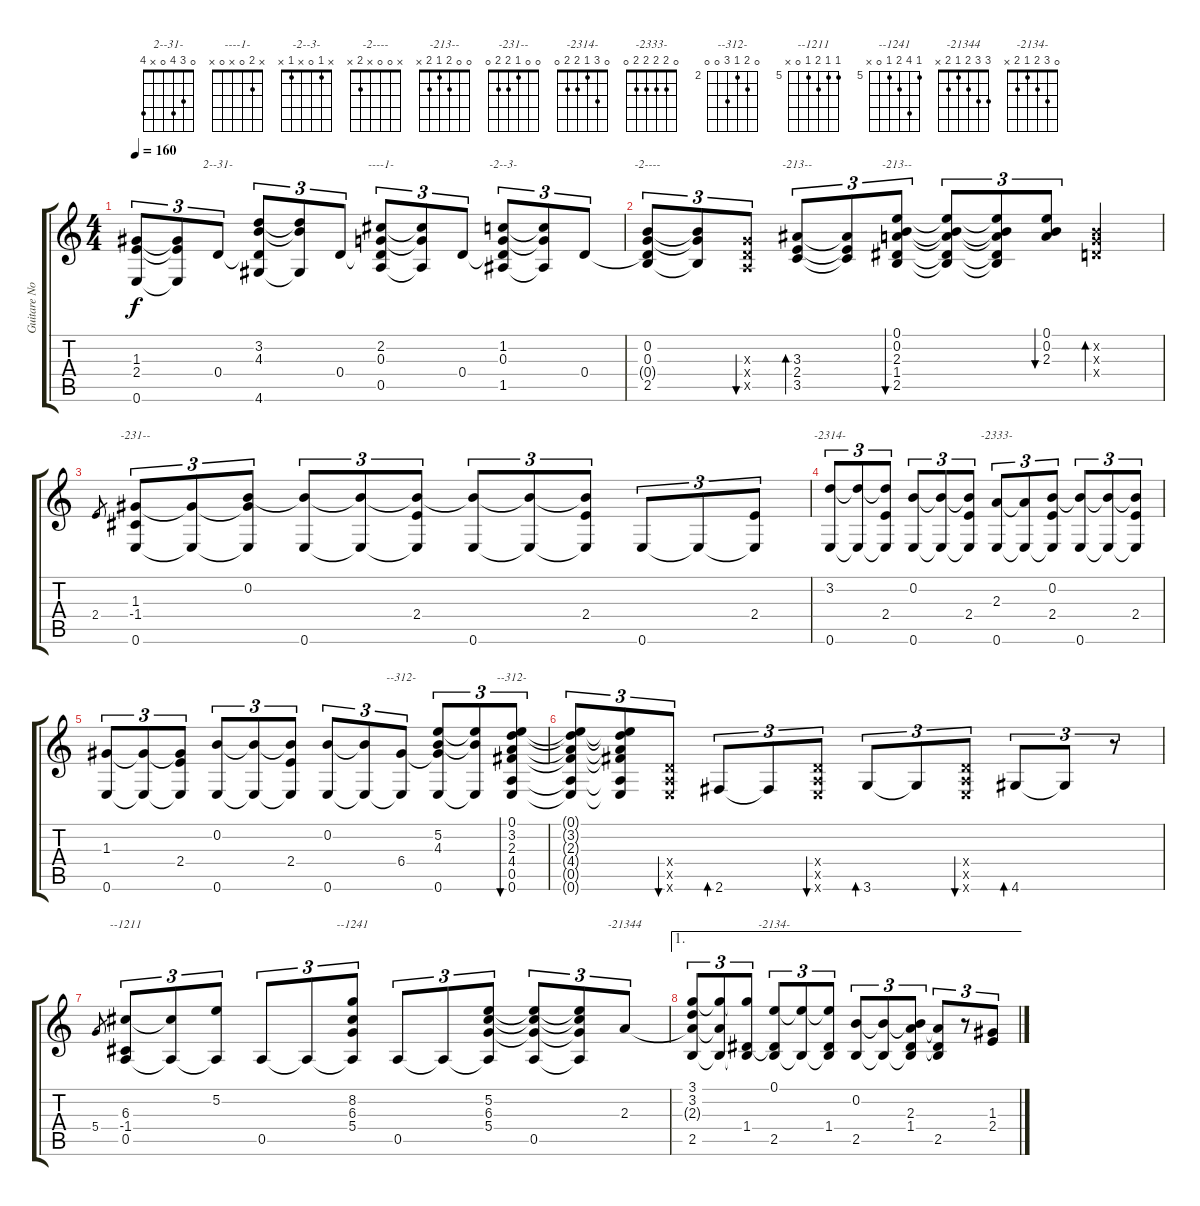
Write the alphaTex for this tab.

\track ("Guitare Novembre 2002" "Guitare No") {instrument acousticguitarnylon}
\staff {score tabs}
\tuning (E4 B3 G3 D3 A2 E2) {hide}
\chord ("2--31-" 0 3 4 0 x 4)
\chord ("----1-" x 2 0 x 0 x)
\chord ("-2--3-" x 1 0 x 1 x)
\chord ("-2----" x 0 0 x 2 x)
\chord ("-213--" x x 3 2 3 x)
\chord ("-213--" 0 0 2 1 2 x)
\chord ("-231--" 0 0 1 2 2 0)
\chord ("-2314-" 0 3 1 2 2 0)
\chord ("-2333-" 0 2 2 2 2 0)
\chord ("--312-" 0 5 4 6 x 0) {firstfret 4}
\chord ("--312-" 0 3 2 4 0 0) {firstfret 2}
\chord ("--1211" 5 5 6 5 0 x) {firstfret 5}
\chord ("--1241" 5 8 6 5 0 x) {firstfret 5}
\chord ("-21344" 3 3 2 1 2 x)
\chord ("-2134-" 0 3 2 1 2 x)
\ts (4 4)
\tempo 160
\clef g2
\ks c
(1.3{t} 2.4{t} 0.6).8{tu (3 2) dy f} (1.3{t} 2.4{t} 0.6{t}).8{tu (3 2)} 0.4.8{tu (3 2) ch "2--31-"} (3.2 4.3 0.4{t} 4.6).8{tu (3 2)} (3.2{t} 4.3{t} 4.6{t}).8{tu (3 2)} 0.4.8{tu (3 2)} (2.2 0.3 0.4{t} 0.5).8{tu (3 2) ch "----1-"} (2.2{t} 0.3{t} 0.5{t}).8{tu (3 2)} 0.4.8{tu (3 2)} (1.2 0.3 0.4{t} 1.5).8{tu (3 2) ch "-2--3-"} (1.2{t} 0.3{t} 1.5{t}).8{tu (3 2)} 0.4.8{tu (3 2)} |
(0.2 0.3 0.4{t} 2.5).8{tu (3 2) ch "-2----"} (0.2{t} 0.3{t} 2.5{t}).8{tu (3 2)} (0.3{x} 0.4{x} 0.5{x}).8{tu (3 2) bu 30} (3.3 2.4 3.5).8{tu (3 2) bd 30 ch "-213--"} (3.3{t} 2.4{t} 3.5{t}).8{tu (3 2)} (0.1 0.2 2.3 1.4 2.5).8{tu (3 2) bu 30 ch "-213--"} (0.1{t} 0.2{t} 2.3{t} 1.4{t} 2.5{t}).8{tu (3 2)} (0.1{t} 0.2{t} 2.3{t} 1.4{t} 2.5{t}).8{tu (3 2)} (0.1 0.2 2.3).8{tu (3 2) bu 30} (0.2{x} 0.3{x} 0.4{x}).4{bd 30} |
2.4.8{gr} (1.3 -1.4 0.6).8{tu (3 2) ch "-231--"} (1.3{t} 0.6{t}).8{tu (3 2)} (0.2 1.3{t} 0.6{t}).8{tu (3 2)} (0.2{t} 0.6).8{tu (3 2)} (0.2{t} 0.6{t}).8{tu (3 2)} (0.2{t} 2.4 0.6{t}).8{tu (3 2)} (0.2{t} 0.6).8{tu (3 2)} (0.2{t} 0.6{t}).8{tu (3 2)} (0.2{t} 2.4 0.6{t}).8{tu (3 2)} 0.6.8{tu (3 2)} 0.6{t}.8{tu (3 2)} (2.4 0.6{t}).8{tu (3 2)} |
(3.2 0.6).8{tu (3 2) ch "-2314-"} (3.2{t} 0.6{t}).8{tu (3 2)} (3.2{t} 2.4 0.6{t}).8{tu (3 2)} (0.2 0.6).8{tu (3 2)} (0.2{t} 0.6{t}).8{tu (3 2)} (0.2{t} 2.4 0.6{t}).8{tu (3 2)} (2.3 0.6).8{tu (3 2) ch "-2333-"} (2.3{t} 0.6{t}).8{tu (3 2)} (0.2 2.4 0.6{t}).8{tu (3 2)} (0.2{t} 0.6).8{tu (3 2)} (0.2{t} 0.6{t}).8{tu (3 2)} (0.2{t} 2.4 0.6{t}).8{tu (3 2)} |
(1.3 0.6).8{tu (3 2)} (1.3{t} 0.6{t}).8{tu (3 2)} (1.3{t} 2.4 0.6{t}).8{tu (3 2)} (0.2 0.6).8{tu (3 2)} (0.2{t} 0.6{t}).8{tu (3 2)} (0.2{t} 2.4 0.6{t}).8{tu (3 2)} (0.2 0.6).8{tu (3 2)} (0.2{t} 0.6{t}).8{tu (3 2)} (6.4 0.6{t}).8{tu (3 2) ch "--312-"} (5.2 4.3 6.4{t} 0.6).8{tu (3 2)} (5.2{t} 4.3{t} 0.6{t}).8{tu (3 2)} (0.1 3.2 2.3 4.4 0.5 0.6).8{tu (3 2) bu 30 ch "--312-"} |
(0.1{t} 3.2{t} 2.3{t} 4.4{t} 0.5{t} 0.6{t}).8{tu (3 2)} (0.1{t} 3.2{t} 2.3{t} 4.4{t} 0.5{t} 0.6{t}).8{tu (3 2)} (0.4{x} 0.5{x} 0.6{x}).8{tu (3 2) bu 30} 2.6.8{tu (3 2) bd 30} 2.6{t}.8{tu (3 2)} (0.4{x} 0.5{x} 0.6{x}).8{tu (3 2) bu 30} 3.6.8{tu (3 2) bd 30} 3.6{t}.8{tu (3 2)} (0.4{x} 0.5{x} 0.6{x}).8{tu (3 2) bu 30} 4.6.8{tu (3 2) bd 30} 4.6{t}.8{tu (3 2)} r.8{tu (3 2)} |
5.4.8{gr} (6.3 -1.4 0.5).8{tu (3 2) ch "--1211"} (6.3{t} 0.5{t}).8{tu (3 2)} (5.2 0.5{t}).8{tu (3 2)} 0.5.8{tu (3 2)} 0.5{t}.8{tu (3 2)} (8.2 6.3 5.4 0.5{t}).8{tu (3 2) ch "--1241"} 0.5.8{tu (3 2)} 0.5{t}.8{tu (3 2)} (5.2 6.3 5.4 0.5{t}).8{tu (3 2)} (5.2{t} 6.3{t} 5.4{t} 0.5).8{tu (3 2)} (5.2{t} 6.3{t} 5.4{t} 0.5{t}).8{tu (3 2)} 2.3.8{tu (3 2) ch "-21344"} |
\ae 1
(3.1 3.2 2.3{t} 2.5).8{tu (3 2)} (3.1{t} 2.3{t} 2.5{t}).8{tu (3 2)} (3.1{t} 1.4 2.5{t}).8{tu (3 2)} (0.1 1.4{t} 2.5).8{tu (3 2) ch "-2134-"} (0.1{t} 2.5{t}).8{tu (3 2)} (0.1{t} 1.4 2.5{t}).8{tu (3 2)} (0.2 2.5).8{tu (3 2)} (0.2{t} 2.5{t}).8{tu (3 2)} (0.2{t} 2.3 1.4 2.5{t}).8{tu (3 2)} (2.3{t} 1.4{t} 2.5).8{tu (3 2)} r.8{tu (3 2)} (1.3 2.4).8{tu (3 2)}
